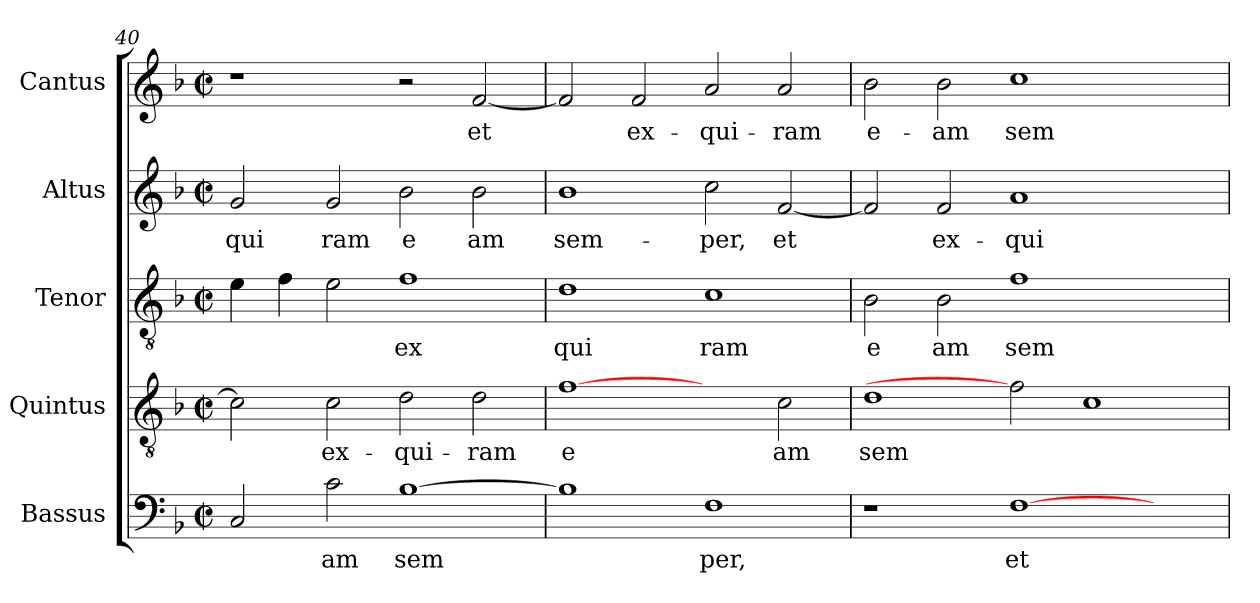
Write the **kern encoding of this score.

**kern	**text	**kern	**text	**kern	**text	**kern	**text	**kern	**text
*part5	*part5	*part4	*part4	*part3	*part3	*part2	*part2	*part1	*part1
*staff5	*staff5	*staff4	*staff4	*staff3	*staff3	*staff2	*staff2	*staff1	*staff1
*I"Bassus	*	*I"Quintus	*	*I"Tenor	*	*I"Altus	*	*I"Cantus	*
*clefF4	*	*clefGv2	*	*clefGv2	*	*clefG2	*	*clefG2	*
*k[b-]	*	*k[b-]	*	*k[b-]	*	*k[b-]	*	*k[b-]	*
*F:	*	*F:	*	*F:	*	*F:	*	*F:	*
*M2/2	*	*M2/2	*	*M2/2	*	*M2/2	*	*M2/2	*
*met(c|)	*	*met(c|)	*	*met(c|)	*	*met(c|)	*	*met(c|)	*
=40	=40	=40	=40	=40	=40	=40	=40	=40	=40
!	!LO:LY:b:cj	!	!LO:LY:b:cj	!	!LO:LY:b:cj	!	!LO:LY:b:cj	!	!
2C/	--	2c\]	.	4e\	.	2g/	qui	1r	.
!	!	!	!	!	!LO:LY:b:cj	!	!	!	!
.	.	.	.	4f\	.	.	.	.	.
!	!LO:LY:b:cj	!	!LO:LY:b:cj	!	!LO:LY:b:cj	!	!LO:LY:b:cj	!	!
2c\	-am	2c\	ex-	2e\	.	2g/	ram	.	.
!	!LO:LY:b:cj	!	!LO:LY:b:cj	!	!LO:LY:b:cj	!	!LO:LY:b:cj	!	!
[<1B-	sem-	2d\	-qui-	1f	ex	2b-\	e	2r	.
!	!	!	!LO:LY:b:cj	!	!	!	!LO:LY:b:cj	!	!LO:LY:b:cj
.	.	2d\	-ram	.	.	2b-\	am	[<2f/	et
!!LO:LB:g=z
=41	=41	=41	=41	=41	=41	=41	=41	=41	=41
!	!LO:LY:b:cj	!	!LO:LY:b:cj	!	!LO:LY:b:cj	!	!LO:LY:b:cj	!	!LO:LY:b:cj
1B-]	--	[1f	e	1d	qui	1b-	sem-	2f/]	.
!	!	!	!	!	!	!	!	!	!LO:LY:b:cj
.	.	.	.	.	.	.	.	2f/	ex-
!	!LO:LY:b:cj	!	!	!	!LO:LY:b:cj	!	!LO:LY:b:cj	!	!LO:LY:b:cj
1F	-per,	2ryy	.	1c	ram	2cc\	-per,	2a/	-qui-
!	!	!	!LO:LY:b:cj	!	!	!	!LO:LY:b:cj	!	!LO:LY:b:cj
.	.	2c\	am	.	.	[<2f/	et	2a/	-ram
=42	=42	=42	=42	=42	=42	=42	=42	=42	=42
!	!	!	!LO:LY:b:cj	!	!LO:LY:b:cj	!	!LO:LY:b:cj	!	!LO:LY:b:cj
1r	.	1d	sem	2B-\	e	2f/]	.	2b-\	e-
!	!	!	!	!	!LO:LY:b:cj	!	!LO:LY:b:cj	!	!LO:LY:b:cj
.	.	.	.	2B-\	am	2f/	ex-	2b-\	-am
!	!LO:LY:b:cj	!	!	!	!LO:LY:b:cj	!	!LO:LY:b:cj	!	!LO:LY:b:cj
[>1F	et	2f]	.	1f	sem	1a	-qui-	1cc	sem-
!	!	!	!LO:LY:b:cj	!	!	!	!	!	!
.	.	1c	.	.	.	.	.	.	.
2ryy	.	.	.	2ryy	.	2ryy	.	2ryy	.
=	=	=	=	=	=	=	=	=	=
*-	*-	*-	*-	*-	*-	*-	*-	*-	*-
